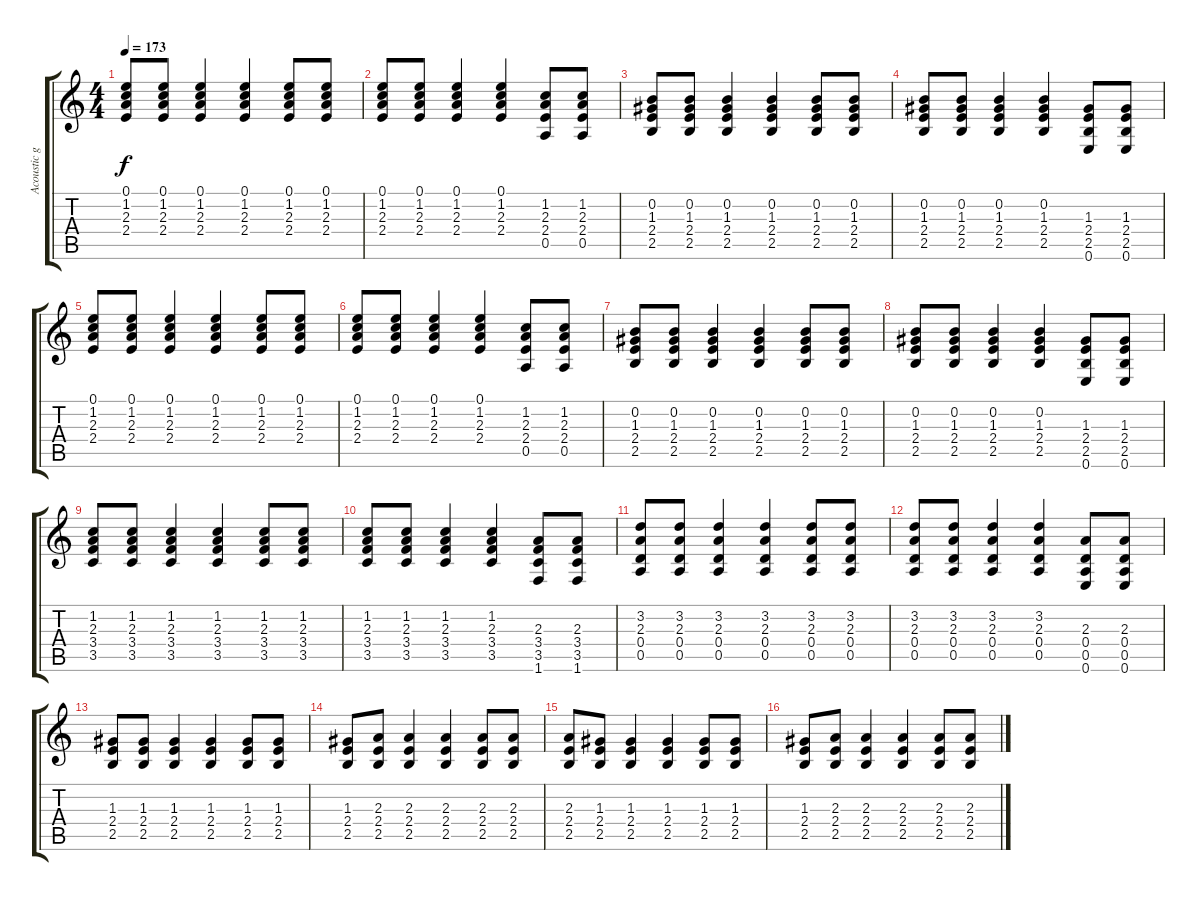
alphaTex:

\track ("Acoustic guitar 1" "Acoustic g") {instrument acousticguitarnylon}
\staff {score tabs}
\tuning (E4 B3 G3 D3 A2 E2) {hide}
\ts (4 4)
\tempo 173
\clef g2
\ks c
(0.1 1.2 2.3 2.4).8{dy f} (0.1 1.2 2.3 2.4).8 (0.1 1.2 2.3 2.4).4 (0.1 1.2 2.3 2.4).4 (0.1 1.2 2.3 2.4).8 (0.1 1.2 2.3 2.4).8 |
(0.1 1.2 2.3 2.4).8 (0.1 1.2 2.3 2.4).8 (0.1 1.2 2.3 2.4).4 (0.1 1.2 2.3 2.4).4 (1.2 2.3 2.4 0.5).8 (1.2 2.3 2.4 0.5).8 |
(0.2 1.3 2.4 2.5).8 (0.2 1.3 2.4 2.5).8 (0.2 1.3 2.4 2.5).4 (0.2 1.3 2.4 2.5).4 (0.2 1.3 2.4 2.5).8 (0.2 1.3 2.4 2.5).8 |
(0.2 1.3 2.4 2.5).8 (0.2 1.3 2.4 2.5).8 (0.2 1.3 2.4 2.5).4 (0.2 1.3 2.4 2.5).4 (1.3 2.4 2.5 0.6).8 (1.3 2.4 2.5 0.6).8 |
(0.1 1.2 2.3 2.4).8 (0.1 1.2 2.3 2.4).8 (0.1 1.2 2.3 2.4).4 (0.1 1.2 2.3 2.4).4 (0.1 1.2 2.3 2.4).8 (0.1 1.2 2.3 2.4).8 |
(0.1 1.2 2.3 2.4).8 (0.1 1.2 2.3 2.4).8 (0.1 1.2 2.3 2.4).4 (0.1 1.2 2.3 2.4).4 (1.2 2.3 2.4 0.5).8 (1.2 2.3 2.4 0.5).8 |
(0.2 1.3 2.4 2.5).8 (0.2 1.3 2.4 2.5).8 (0.2 1.3 2.4 2.5).4 (0.2 1.3 2.4 2.5).4 (0.2 1.3 2.4 2.5).8 (0.2 1.3 2.4 2.5).8 |
(0.2 1.3 2.4 2.5).8 (0.2 1.3 2.4 2.5).8 (0.2 1.3 2.4 2.5).4 (0.2 1.3 2.4 2.5).4 (1.3 2.4 2.5 0.6).8 (1.3 2.4 2.5 0.6).8 |
(1.2 2.3 3.4 3.5).8 (1.2 2.3 3.4 3.5).8 (1.2 2.3 3.4 3.5).4 (1.2 2.3 3.4 3.5).4 (1.2 2.3 3.4 3.5).8 (1.2 2.3 3.4 3.5).8 |
(1.2 2.3 3.4 3.5).8 (1.2 2.3 3.4 3.5).8 (1.2 2.3 3.4 3.5).4 (1.2 2.3 3.4 3.5).4 (2.3 3.4 3.5 1.6).8 (2.3 3.4 3.5 1.6).8 |
(3.2 2.3 0.4 0.5).8 (3.2 2.3 0.4 0.5).8 (3.2 2.3 0.4 0.5).4 (3.2 2.3 0.4 0.5).4 (3.2 2.3 0.4 0.5).8 (3.2 2.3 0.4 0.5).8 |
(3.2 2.3 0.4 0.5).8 (3.2 2.3 0.4 0.5).8 (3.2 2.3 0.4 0.5).4 (3.2 2.3 0.4 0.5).4 (2.3 0.4 0.5 0.6).8 (2.3 0.4 0.5 0.6).8 |
(1.3 2.4 2.5).8 (1.3 2.4 2.5).8 (1.3 2.4 2.5).4 (1.3 2.4 2.5).4 (1.3 2.4 2.5).8 (1.3 2.4 2.5).8 |
(1.3 2.4 2.5).8 (2.3 2.4 2.5).8 (2.3 2.4 2.5).4 (2.3 2.4 2.5).4 (2.3 2.4 2.5).8 (2.3 2.4 2.5).8 |
(2.3 2.4 2.5).8 (1.3 2.4 2.5).8 (1.3 2.4 2.5).4 (1.3 2.4 2.5).4 (1.3 2.4 2.5).8 (1.3 2.4 2.5).8 |
(1.3 2.4 2.5).8 (2.3 2.4 2.5).8 (2.3 2.4 2.5).4 (2.3 2.4 2.5).4 (2.3 2.4 2.5).8 (2.3 2.4 2.5).8
